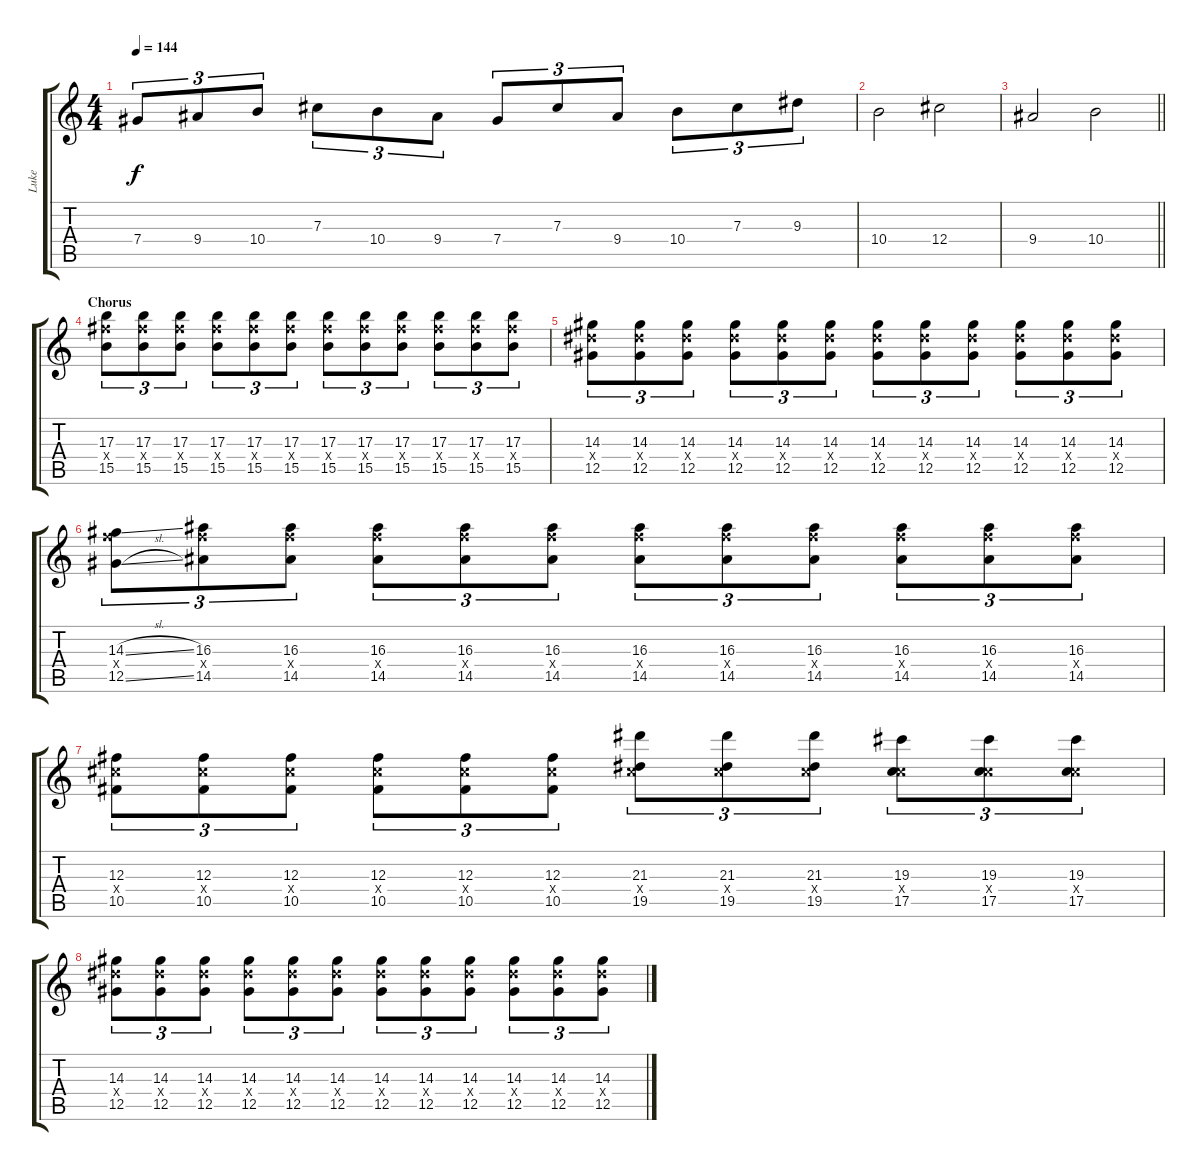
\track ("Luke" "Luke") {instrument overdrivenguitar}
\staff {score tabs}
\tuning (Eb4 Bb3 Gb3 Db3 Ab2 Eb2) {hide}
\ts (4 4)
\tempo 144
\clef g2
\ks c
7.4.8{tu (3 2) dy f} 9.4.8{tu (3 2)} 10.4.8{tu (3 2)} 7.3.8{tu (3 2)} 10.4.8{tu (3 2)} 9.4.8{tu (3 2)} 7.4.8{tu (3 2)} 7.3.8{tu (3 2)} 9.4.8{tu (3 2)} 10.4.8{tu (3 2)} 7.3.8{tu (3 2)} 9.3.8{tu (3 2)} |
10.4.2 12.4.2 |
\barLineRight lightlight
9.4.2 10.4.2 |
\section ("" "Chorus")
(17.3 17.4{x} 15.5).8{tu (3 2)} (17.3 17.4{x} 15.5).8{tu (3 2)} (17.3 17.4{x} 15.5).8{tu (3 2)} (17.3 17.4{x} 15.5).8{tu (3 2)} (17.3 17.4{x} 15.5).8{tu (3 2)} (17.3 17.4{x} 15.5).8{tu (3 2)} (17.3 17.4{x} 15.5).8{tu (3 2)} (17.3 17.4{x} 15.5).8{tu (3 2)} (17.3 17.4{x} 15.5).8{tu (3 2)} (17.3 17.4{x} 15.5).8{tu (3 2)} (17.3 17.4{x} 15.5).8{tu (3 2)} (17.3 17.4{x} 15.5).8{tu (3 2)} |
(14.3 14.4{x} 12.5).8{tu (3 2)} (14.3 14.4{x} 12.5).8{tu (3 2)} (14.3 14.4{x} 12.5).8{tu (3 2)} (14.3 14.4{x} 12.5).8{tu (3 2)} (14.3 14.4{x} 12.5).8{tu (3 2)} (14.3 14.4{x} 12.5).8{tu (3 2)} (14.3 14.4{x} 12.5).8{tu (3 2)} (14.3 14.4{x} 12.5).8{tu (3 2)} (14.3 14.4{x} 12.5).8{tu (3 2)} (14.3 14.4{x} 12.5).8{tu (3 2)} (14.3 14.4{x} 12.5).8{tu (3 2)} (14.3 14.4{x} 12.5).8{tu (3 2)} |
(14.3{sl} 16.4{x} 12.5{sl}).8{tu (3 2)} (16.3 16.4{x} 14.5).8{tu (3 2)} (16.3 16.4{x} 14.5).8{tu (3 2)} (16.3 16.4{x} 14.5).8{tu (3 2)} (16.3 16.4{x} 14.5).8{tu (3 2)} (16.3 16.4{x} 14.5).8{tu (3 2)} (16.3 16.4{x} 14.5).8{tu (3 2)} (16.3 16.4{x} 14.5).8{tu (3 2)} (16.3 16.4{x} 14.5).8{tu (3 2)} (16.3 16.4{x} 14.5).8{tu (3 2)} (16.3 16.4{x} 14.5).8{tu (3 2)} (16.3 16.4{x} 14.5).8{tu (3 2)} |
(12.3 12.4{x} 10.5).8{tu (3 2)} (12.3 12.4{x} 10.5).8{tu (3 2)} (12.3 12.4{x} 10.5).8{tu (3 2)} (12.3 12.4{x} 10.5).8{tu (3 2)} (12.3 12.4{x} 10.5).8{tu (3 2)} (12.3 12.4{x} 10.5).8{tu (3 2)} (21.3 12.4{x} 19.5).8{tu (3 2)} (21.3 12.4{x} 19.5).8{tu (3 2)} (21.3 12.4{x} 19.5).8{tu (3 2)} (19.3 12.4{x} 17.5).8{tu (3 2)} (19.3 12.4{x} 17.5).8{tu (3 2)} (19.3 12.4{x} 17.5).8{tu (3 2)} |
(14.3 14.4{x} 12.5).8{tu (3 2)} (14.3 14.4{x} 12.5).8{tu (3 2)} (14.3 14.4{x} 12.5).8{tu (3 2)} (14.3 14.4{x} 12.5).8{tu (3 2)} (14.3 14.4{x} 12.5).8{tu (3 2)} (14.3 14.4{x} 12.5).8{tu (3 2)} (14.3 14.4{x} 12.5).8{tu (3 2)} (14.3 14.4{x} 12.5).8{tu (3 2)} (14.3 14.4{x} 12.5).8{tu (3 2)} (14.3 14.4{x} 12.5).8{tu (3 2)} (14.3 14.4{x} 12.5).8{tu (3 2)} (14.3 14.4{x} 12.5).8{tu (3 2)}
